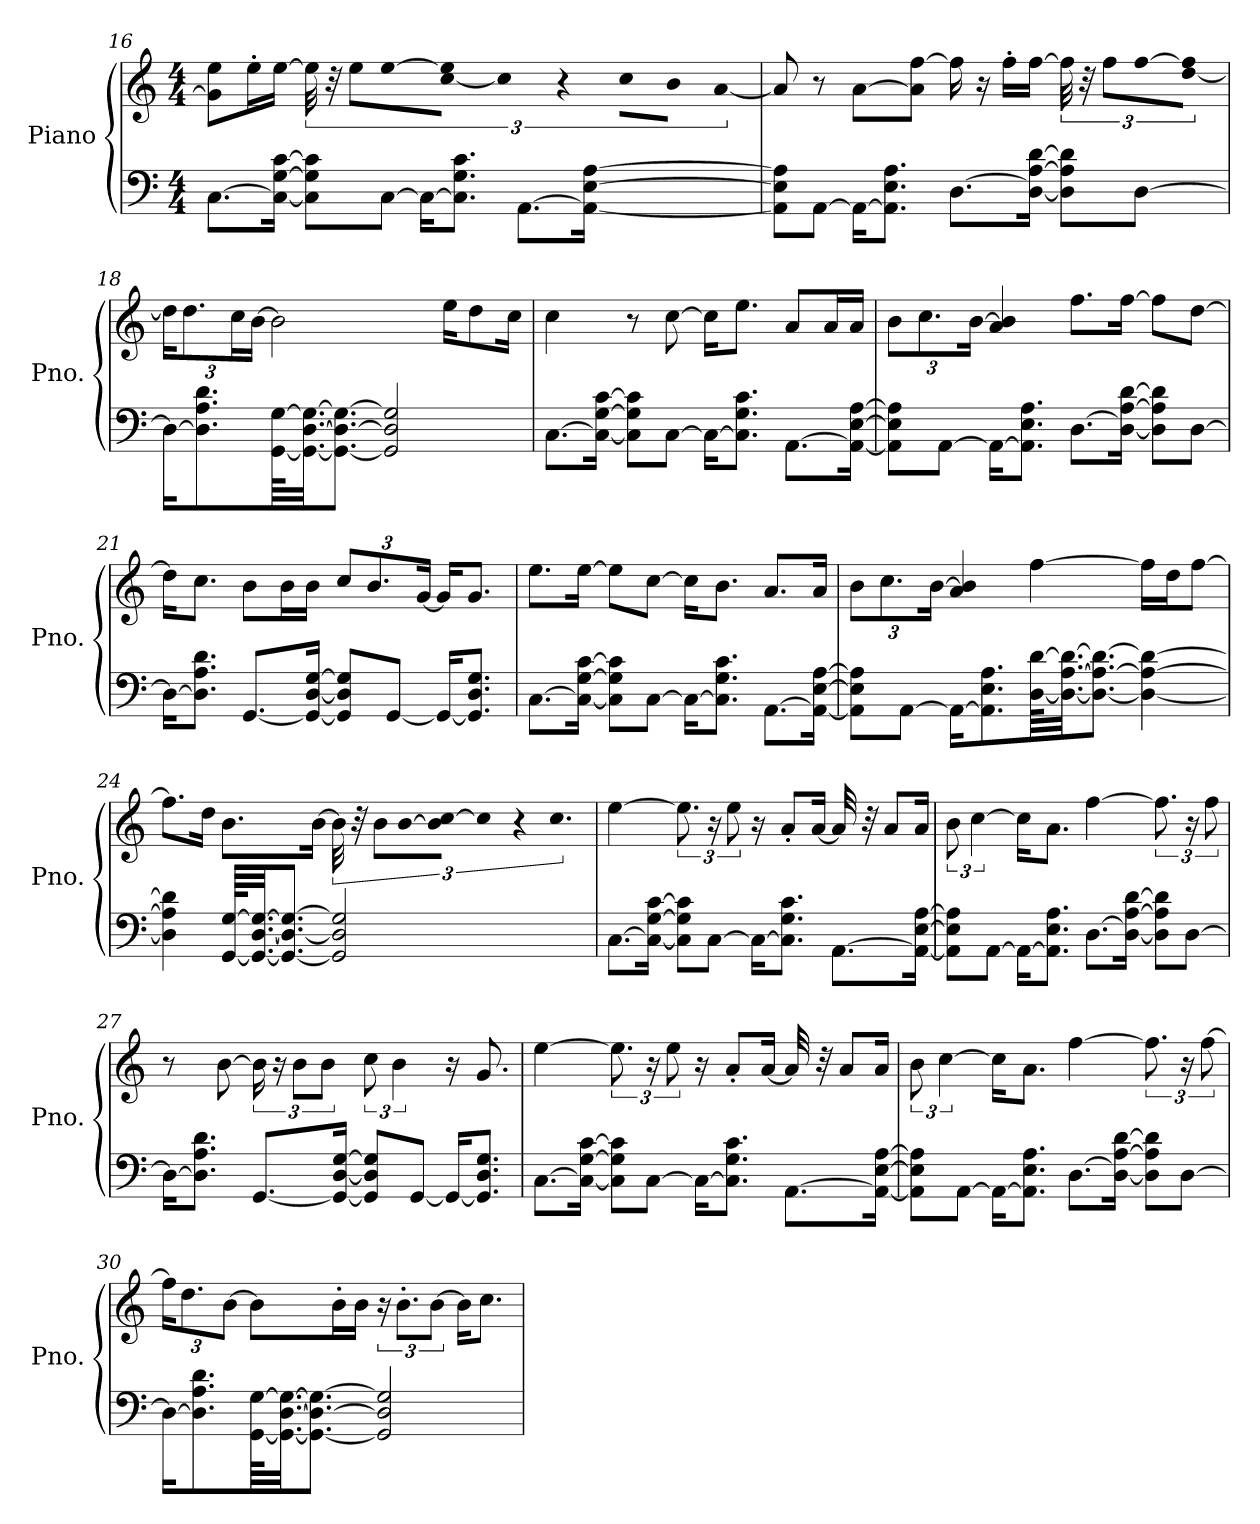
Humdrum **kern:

**kern	**kern
*part2	*part1
*staff2	*staff1
*I"Piano	*I"Piano
*I'Pno.	*I'Pno.
*clefF4	*clefG2
*k[]	*k[]
*M4/4	*M4/4
=16	=16
[8.C\L	8g\] 8ee\L
.	16ee'\L
16C\_ [16G\ [16c\Jk	[16ee\JJ
8C\] 8G\] 8c\]L	48ee\]
.	48r
.	12ee\L
[8C\J	[16ee\L
.	[16cc\ 16ee\]JJ
16C\KL_	32cc\]
.	32r
8.C\] 8.G\ 8.c\J	16cc\KL
.	8b\J
[8.AA\L	[4a/
16AA\_ [16E\ [16A\Jk	.
!!LO:LB:g=z
=17	=17
8AA\] 8E\] 8A\]L	8a/]
[8AA\J	8r
16AA\KL_	[8a\L
8.AA\] 8.E\ 8.A\J	.
.	8a\] [8ff\J
[8.D\L	16ff\]
.	16r
.	16ff'\LL
16D\_ [16A\ [16d\Jk	[16ff\JJ
8D\] 8A\] 8d\]L	48ff\]
.	48r
.	12ff\L
[8D\J	[16ff\L
.	[16dd\ 16ff\]JJ
=18	=18
*	*Xbrackettup
16D\KL_	24dd\KL]
.	12.dd\
8.D\] 8.A\ 8.d\	.
.	24cc\L
.	[24b\JJ
[64GG\ [64G\KLL	2b\]
32.GG\_ [32.D\ 32.G\_JJ	.
8.GG\_ 8.D\_ 8.G\_J	.
2GG/] 2D/] 2G/]	.
.	16ee\KL
.	8dd\
.	16cc\Jk
=19	=19
[8.C\L	4cc\
16C\_ [16G\ [16c\Jk	.
8C\] 8G\] 8c\]L	8r
[8C\J	[8cc\
16C\KL_	16cc\KL]
8.C\] 8.G\ 8.c\J	8.ee\J
[8.AA\L	8a/L
.	16a/L
16AA\_ [16E\ [16A\Jk	16a/JJ
!!LO:LB:g=z
=20	=20
8AA\] 8E\] 8A\]L	12b\L
.	12.cc\
[8AA\J	.
.	[24b\Jk
16AA\KL_	4a/ 4b/]
8.AA\] 8.E\ 8.A\J	.
[8.D\L	8.ff\L
16D\_ [16A\ [16d\Jk	[16ff\Jk
8D\] 8A\] 8d\]L	8ff\L]
[8D\J	[8dd\J
=21	=21
16D\KL_	16dd\KL]
8.D\] 8.A\ 8.d\J	8.cc\J
[8.GG/L	8b\L
.	16b\L
16GG/_ [16D/ [16G/Jk	16b\JJ
8GG/] 8D/] 8G/]L	12cc/L
.	12.b/
[8GG/J	.
.	[24g/Jk
16GG/KL_	16g/KL]
8.GG/] 8.D/ 8.G/J	8.g/J
=22	=22
[8.C\L	8.ee\L
16C\_ [16G\ [16c\Jk	[16ee\Jk
8C\] 8G\] 8c\]L	8ee\L]
[8C\J	[8cc\J
16C\KL_	16cc\KL]
8.C\] 8.G\ 8.c\J	8.b\J
[8.AA\L	8.a/L
16AA\_ [16E\ [16A\Jk	16a/Jk
!!LO:LB:g=z
=23	=23
8AA\] 8E\] 8A\]L	12b\L
.	12.cc\
[8AA\J	.
.	[24b\Jk
16AA\KL_	4a/ 4b/]
8.AA\] 8.E\ 8.A\	.
[64D\ [64d\KLL	[4ff\
32.D\_ [32.A\ 32.d\_JJ	.
8.D\_ 8.A\_ 8.d\_J	.
4D\_ 4A\_ 4d\_	16ff\LL]
.	16dd\J
.	[8ff\J
=24	=24
4D\] 4A\] 4d\]	8.ff\L]
.	16dd\Jk
[64GG/ [64G/KLLL	8.b\L
32.GG/_ [32.D/ 32.G/_JJ	.
8.GG/_ 8.D/_ 8.G/_J	.
.	[16b\Jk
*	*brackettup
2GG/] 2D/] 2G/]	48b\]
.	48r
.	12b\L
.	[16b\L
.	16b\] [16cc\JJ
.	32cc\]
.	32r
.	8.cc\
!!LO:PB:g=z
=25	=25
[8.C\L	[4ee\
16C\_ [16G\ [16c\Jk	.
8C\] 8G\] 8c\]L	12.ee\]
[8C\J	24r
.	12ee\
16C\KL_	16r
8.C\] 8.G\ 8.c\J	8a'/L
.	[16a/Jk
[8.AA\L	32a/]
.	32r
.	8a/L
16AA\_ [16E\ [16A\Jk	16a/Jk
=26	=26
8AA\] 8E\] 8A\]L	12b\
.	[6cc\
[8AA\J	.
16AA\KL_	16cc\KL]
8.AA\] 8.E\ 8.A\J	8.a\J
[8.D\L	[4ff\
16D\_ [16A\ [16d\Jk	.
8D\] 8A\] 8d\]L	12.ff\]
[8D\J	24r
.	12ff\
=27	=27
16D\KL_	8r
8.D\] 8.A\ 8.d\J	.
.	[8b\
[8.GG/L	24b\]
.	24r
.	12b\L
.	12b\J
16GG/_ [16D/ [16G/Jk	.
8GG/] 8D/] 8G/]L	12cc\
.	6b\
[8GG/J	.
16GG/KL_	16r
8.GG/] 8.D/ 8.G/J	8.g/
!!LO:LB:g=z
=28	=28
[8.C\L	[4ee\
16C\_ [16G\ [16c\Jk	.
8C\] 8G\] 8c\]L	12.ee\]
[8C\J	24r
.	12ee\
16C\KL_	16r
8.C\] 8.G\ 8.c\J	8a'/L
.	[16a/Jk
[8.AA\L	32a/]
.	32r
.	8a/L
16AA\_ [16E\ [16A\Jk	16a/Jk
=29	=29
8AA\] 8E\] 8A\]L	12b\
.	[6cc\
[8AA\J	.
16AA\KL_	16cc\KL]
8.AA\] 8.E\ 8.A\J	8.a\J
[8.D\L	[4ff\
16D\_ [16A\ [16d\Jk	.
8D\] 8A\] 8d\]L	12.ff\]
[8D\J	24r
.	[12ff\
=30	=30
*	*Xbrackettup
16D\KL_	24ff\KL]
.	12.dd\
8.D\] 8.A\ 8.d\	.
.	[12b\J
[64GG\ [64G\KLL	8b\L]
32.GG\_ [32.D\ 32.G\_JJ	.
8.GG\_ 8.D\_ 8.G\_J	.
.	16b'\L
.	16b\JJ
*	*brackettup
2GG/] 2D/] 2G/]	24r
.	12.b'\L
.	[12b\J
.	16b\KL]
.	8.cc\J
=	=
*-	*-
